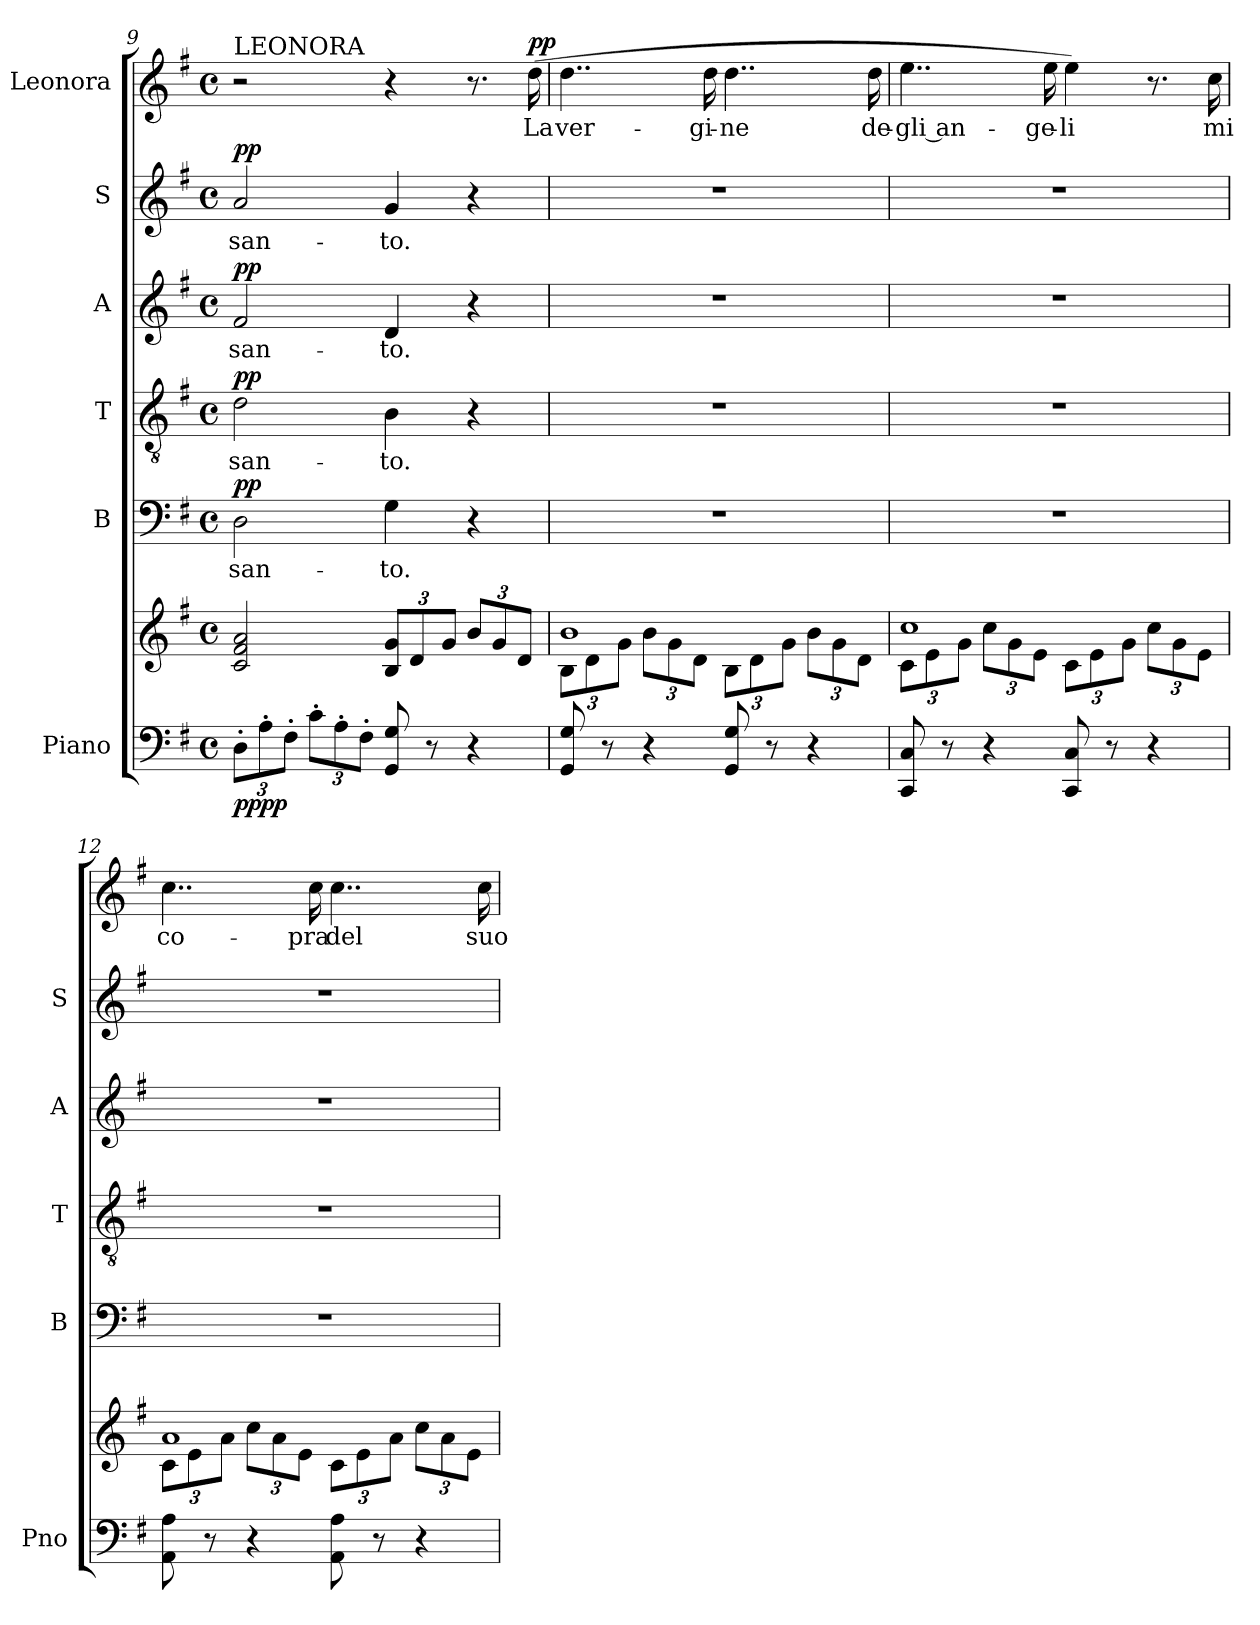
**kern	**kern	**dynam	**kern	**text	**dynam	**kern	**text	**dynam	**kern	**text	**dynam	**kern	**text	**dynam	**kern	**text	**dynam
*part6	*part6	*part6	*part5	*part5	*part5	*part4	*part4	*part4	*part3	*part3	*part3	*part2	*part2	*part2	*part1	*part1	*part1
*staff7	*staff6	*staff6/7	*staff5	*staff5	*staff5	*staff4	*staff4	*staff4	*staff3	*staff3	*staff3	*staff2	*staff2	*staff2	*staff1	*staff1	*staff1
*I"Piano	*	*	*I"B	*	*	*I"T	*	*	*I"A	*	*	*I"S	*	*	*I"Leonora	*	*
*I'Pno	*	*	*I'B	*	*	*I'T	*	*	*I'A	*	*	*I'S	*	*	*	*	*
!!LO:LB:g=z
*clefF4	*clefG2	*	*clefF4	*	*	*clefGv2	*	*	*clefG2	*	*	*clefG2	*	*	*clefG2	*	*
*k[f#]	*k[f#]	*	*k[f#]	*	*	*k[f#]	*	*	*k[f#]	*	*	*k[f#]	*	*	*k[f#]	*	*
*M4/4	*M4/4	*	*M4/4	*	*	*M4/4	*	*	*M4/4	*	*	*M4/4	*	*	*M4/4	*	*
*met(c)	*met(c)	*	*met(c)	*	*	*met(c)	*	*	*met(c)	*	*	*met(c)	*	*	*met(c)	*	*
*Xbrackettup	*	*	*	*	*	*	*	*	*	*	*	*	*	*	*	*	*
=9	=9	=9	=9	=9	=9	=9	=9	=9	=9	=9	=9	=9	=9	=9	=9	=9	=9
!	!	!	!	!	!	!	!	!	!	!	!	!	!	!	!LO:TX:a:t=LEONORA	!	!
!	!	!LO:DY:b=2	!	!LO:LY:b	!	!	!LO:LY:b	!	!	!LO:LY:b	!	!	!LO:LY:b	!	!	!	!
!	!	!LO:DY:n=1:b	!	!	!LO:DY:a	!	!	!LO:DY:a	!	!	!LO:DY:a	!	!	!LO:DY:a	!	!	!
12D'\L	2c/ 2f#/ 2a/	pp pp	2D\	san-	pp	2d\	san-	pp	2f#/	san-	pp	2a/	san-	pp	2r	.	.
12A'\	.	.	.	.	.	.	.	.	.	.	.	.	.	.	.	.	.
12F#'\J	.	.	.	.	.	.	.	.	.	.	.	.	.	.	.	.	.
12c'\L	.	.	.	.	.	.	.	.	.	.	.	.	.	.	.	.	.
12A'\	.	.	.	.	.	.	.	.	.	.	.	.	.	.	.	.	.
12F#'\J	.	.	.	.	.	.	.	.	.	.	.	.	.	.	.	.	.
*	*Xbrackettup	*	*	*	*	*	*	*	*	*	*	*	*	*	*	*	*
!	!	!	!	!LO:LY:b	!	!	!LO:LY:b	!	!	!LO:LY:b	!	!	!LO:LY:b	!	!	!	!
8GG/ 8G/	12B/ 12g/L	.	4G\	-to.	.	4B\	-to.	.	4d/	-to.	.	4g/	-to.	.	4r	.	.
.	12d/	.	.	.	.	.	.	.	.	.	.	.	.	.	.	.	.
8r	.	.	.	.	.	.	.	.	.	.	.	.	.	.	.	.	.
.	12g/J	.	.	.	.	.	.	.	.	.	.	.	.	.	.	.	.
4r	12b/L	.	4r	.	.	4r	.	.	4r	.	.	4r	.	.	8.r	.	.
.	12g/	.	.	.	.	.	.	.	.	.	.	.	.	.	.	.	.
.	12d/J	.	.	.	.	.	.	.	.	.	.	.	.	.	.	.	.
!	!	!	!	!	!	!	!	!	!	!	!	!	!	!	!	!LO:LY:b	!LO:DY:a
.	.	.	.	.	.	.	.	.	.	.	.	.	.	.	(16dd\	La	pp
=10	=10	=10	=10	=10	=10	=10	=10	=10	=10	=10	=10	=10	=10	=10	=10	=10	=10
*	*^	*	*	*	*	*	*	*	*	*	*	*	*	*	*	*	*
!	!	!	!	!	!	!	!	!	!	!	!	!	!	!	!	!	!LO:LY:b	!
8GG/ 8G/	1b	12B\L	.	1r	.	.	1r	.	.	1r	.	.	1r	.	.	4..dd\	ver-	.
.	.	12d\	.	.	.	.	.	.	.	.	.	.	.	.	.	.	.	.
8r	.	.	.	.	.	.	.	.	.	.	.	.	.	.	.	.	.	.
.	.	12g\J	.	.	.	.	.	.	.	.	.	.	.	.	.	.	.	.
4r	.	12b\L	.	.	.	.	.	.	.	.	.	.	.	.	.	.	.	.
.	.	12g\	.	.	.	.	.	.	.	.	.	.	.	.	.	.	.	.
.	.	12d\J	.	.	.	.	.	.	.	.	.	.	.	.	.	.	.	.
!	!	!	!	!	!	!	!	!	!	!	!	!	!	!	!	!	!LO:LY:b	!
.	.	.	.	.	.	.	.	.	.	.	.	.	.	.	.	16dd\	-gi-	.
!	!	!	!	!	!	!	!	!	!	!	!	!	!	!	!	!	!LO:LY:b	!
8GG/ 8G/	.	12B\L	.	.	.	.	.	.	.	.	.	.	.	.	.	4..dd\	-ne	.
.	.	12d\	.	.	.	.	.	.	.	.	.	.	.	.	.	.	.	.
8r	.	.	.	.	.	.	.	.	.	.	.	.	.	.	.	.	.	.
.	.	12g\J	.	.	.	.	.	.	.	.	.	.	.	.	.	.	.	.
4r	.	12b\L	.	.	.	.	.	.	.	.	.	.	.	.	.	.	.	.
.	.	12g\	.	.	.	.	.	.	.	.	.	.	.	.	.	.	.	.
.	.	12d\J	.	.	.	.	.	.	.	.	.	.	.	.	.	.	.	.
!	!	!	!	!	!	!	!	!	!	!	!	!	!	!	!	!	!LO:LY:b	!
.	.	.	.	.	.	.	.	.	.	.	.	.	.	.	.	16dd\	de-	.
=11	=11	=11	=11	=11	=11	=11	=11	=11	=11	=11	=11	=11	=11	=11	=11	=11	=11	=11
!	!	!	!	!	!	!	!	!	!	!	!	!	!	!	!	!	!LO:LY:b	!
8CC/ 8C/	1cc	12c\L	.	1r	.	.	1r	.	.	1r	.	.	1r	.	.	4..ee\	-gli an-	.
.	.	12e\	.	.	.	.	.	.	.	.	.	.	.	.	.	.	.	.
8r	.	.	.	.	.	.	.	.	.	.	.	.	.	.	.	.	.	.
.	.	12g\J	.	.	.	.	.	.	.	.	.	.	.	.	.	.	.	.
4r	.	12cc\L	.	.	.	.	.	.	.	.	.	.	.	.	.	.	.	.
.	.	12g\	.	.	.	.	.	.	.	.	.	.	.	.	.	.	.	.
.	.	12e\J	.	.	.	.	.	.	.	.	.	.	.	.	.	.	.	.
!	!	!	!	!	!	!	!	!	!	!	!	!	!	!	!	!	!LO:LY:b	!
.	.	.	.	.	.	.	.	.	.	.	.	.	.	.	.	16ee\	-ge-	.
!	!	!	!	!	!	!	!	!	!	!	!	!	!	!	!	!	!LO:LY:b	!
8CC/ 8C/	.	12c\L	.	.	.	.	.	.	.	.	.	.	.	.	.	4ee\)	-li	.
.	.	12e\	.	.	.	.	.	.	.	.	.	.	.	.	.	.	.	.
8r	.	.	.	.	.	.	.	.	.	.	.	.	.	.	.	.	.	.
.	.	12g\J	.	.	.	.	.	.	.	.	.	.	.	.	.	.	.	.
4r	.	12cc\L	.	.	.	.	.	.	.	.	.	.	.	.	.	8.r	.	.
.	.	12g\	.	.	.	.	.	.	.	.	.	.	.	.	.	.	.	.
.	.	12e\J	.	.	.	.	.	.	.	.	.	.	.	.	.	.	.	.
!	!	!	!	!	!	!	!	!	!	!	!	!	!	!	!	!	!LO:LY:b	!
.	.	.	.	.	.	.	.	.	.	.	.	.	.	.	.	16cc\	mi	.
=12	=12	=12	=12	=12	=12	=12	=12	=12	=12	=12	=12	=12	=12	=12	=12	=12	=12	=12
!	!	!	!	!	!	!	!	!	!	!	!	!	!	!	!	!	!LO:LY:b	!
8AA\ 8A\	1a	12c\L	.	1r	.	.	1r	.	.	1r	.	.	1r	.	.	4..cc\	co-	.
.	.	12e\	.	.	.	.	.	.	.	.	.	.	.	.	.	.	.	.
8r	.	.	.	.	.	.	.	.	.	.	.	.	.	.	.	.	.	.
.	.	12a\J	.	.	.	.	.	.	.	.	.	.	.	.	.	.	.	.
4r	.	12cc\L	.	.	.	.	.	.	.	.	.	.	.	.	.	.	.	.
.	.	12a\	.	.	.	.	.	.	.	.	.	.	.	.	.	.	.	.
.	.	12e\J	.	.	.	.	.	.	.	.	.	.	.	.	.	.	.	.
!	!	!	!	!	!	!	!	!	!	!	!	!	!	!	!	!	!LO:LY:b	!
.	.	.	.	.	.	.	.	.	.	.	.	.	.	.	.	16cc\	-pra	.
!	!	!	!	!	!	!	!	!	!	!	!	!	!	!	!	!	!LO:LY:b	!
8AA\ 8A\	.	12c\L	.	.	.	.	.	.	.	.	.	.	.	.	.	4..cc\	del	.
.	.	12e\	.	.	.	.	.	.	.	.	.	.	.	.	.	.	.	.
8r	.	.	.	.	.	.	.	.	.	.	.	.	.	.	.	.	.	.
.	.	12a\J	.	.	.	.	.	.	.	.	.	.	.	.	.	.	.	.
4r	.	12cc\L	.	.	.	.	.	.	.	.	.	.	.	.	.	.	.	.
.	.	12a\	.	.	.	.	.	.	.	.	.	.	.	.	.	.	.	.
.	.	12e\J	.	.	.	.	.	.	.	.	.	.	.	.	.	.	.	.
!	!	!	!	!	!	!	!	!	!	!	!	!	!	!	!	!	!LO:LY:b	!
.	.	.	.	.	.	.	.	.	.	.	.	.	.	.	.	16cc\	suo	.
*	*v	*v	*	*	*	*	*	*	*	*	*	*	*	*	*	*	*	*
=	=	=	=	=	=	=	=	=	=	=	=	=	=	=	=	=	=
*-	*-	*-	*-	*-	*-	*-	*-	*-	*-	*-	*-	*-	*-	*-	*-	*-	*-
